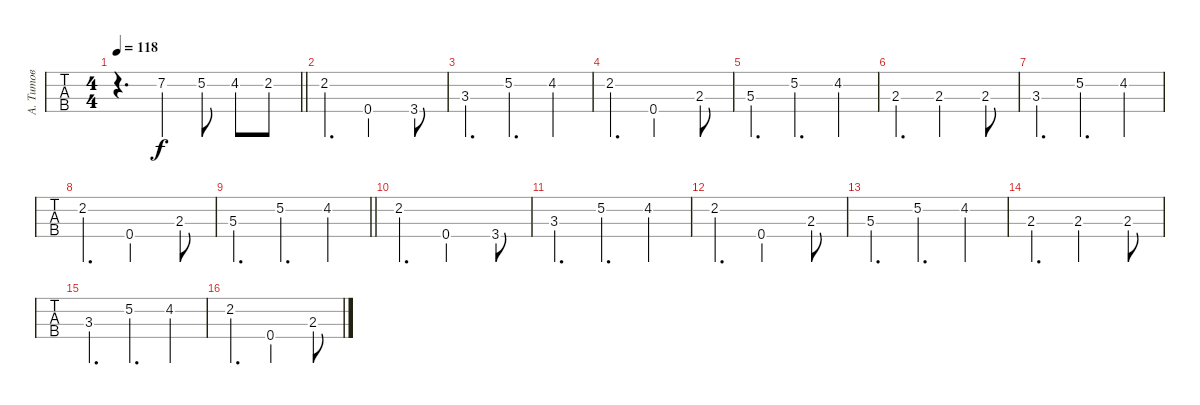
\track ("А. Титов" "А. Титов") {instrument fretlessbass}
\staff {tabs}
\tuning (G2 D2 A1 E1) {hide}
\ts (4 4)
\tempo 118
\clef f4
\barLineRight lightlight
\ks c
r.4{d dy f} 7.2.4 5.2.8 4.2.8 2.2.8 |
2.2.4{d} 0.4.2 3.4.8 |
3.3.4{d} 5.2.4{d} 4.2.4 |
2.2.4{d} 0.4.2 2.3.8 |
5.3.4{d} 5.2.4{d} 4.2.4 |
2.3.4{d} 2.3.2 2.3.8 |
3.3.4{d} 5.2.4{d} 4.2.4 |
2.2.4{d} 0.4.2 2.3.8 |
\barLineRight lightlight
5.3.4{d} 5.2.4{d} 4.2.4 |
2.2.4{d} 0.4.2 3.4.8 |
3.3.4{d} 5.2.4{d} 4.2.4 |
2.2.4{d} 0.4.2 2.3.8 |
5.3.4{d} 5.2.4{d} 4.2.4 |
2.3.4{d} 2.3.2 2.3.8 |
3.3.4{d} 5.2.4{d} 4.2.4 |
2.2.4{d} 0.4.2 2.3.8
